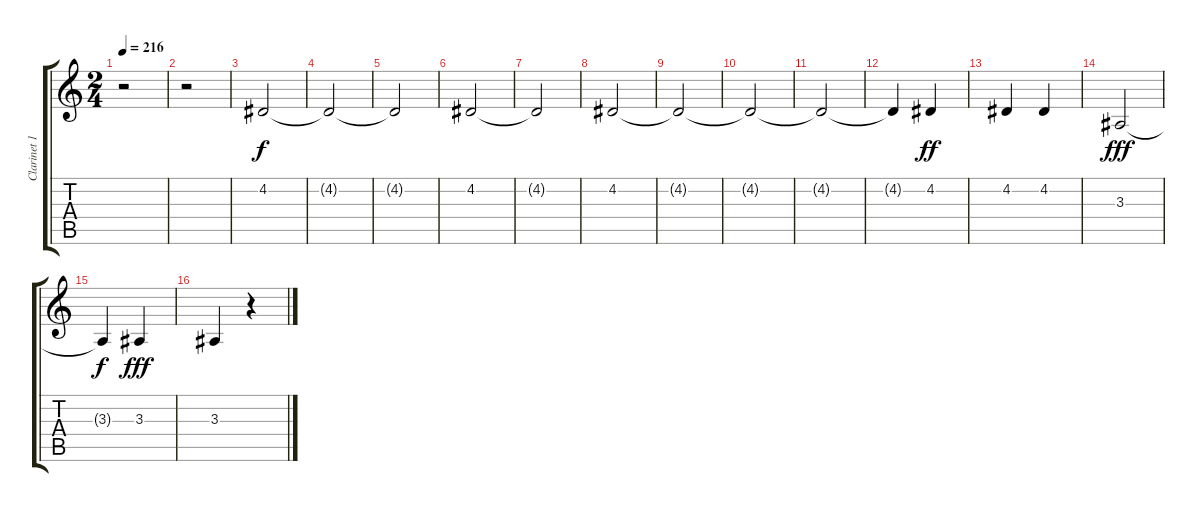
\track ("Clarinet 1" "Clarinet 1") {instrument clarinet}
\staff {score tabs}
\tuning (E4 B3 G3 D3 A2 E2) {hide}
\ts (2 4)
\tempo 216
\clef g2
\ks c
r.2{dy f} |
r.2 |
4.2.2 |
4.2{t}.2 |
4.2{t}.2 |
4.2.2 |
4.2{t}.2 |
4.2.2 |
4.2{t}.2 |
4.2{t}.2 |
4.2{t}.2 |
4.2{t}.4 4.2.4{dy ff} |
4.2.4 4.2.4 |
3.3.2{dy fff} |
3.3{t}.4{dy f} 3.3.4{dy fff} |
3.3.4 r.4
